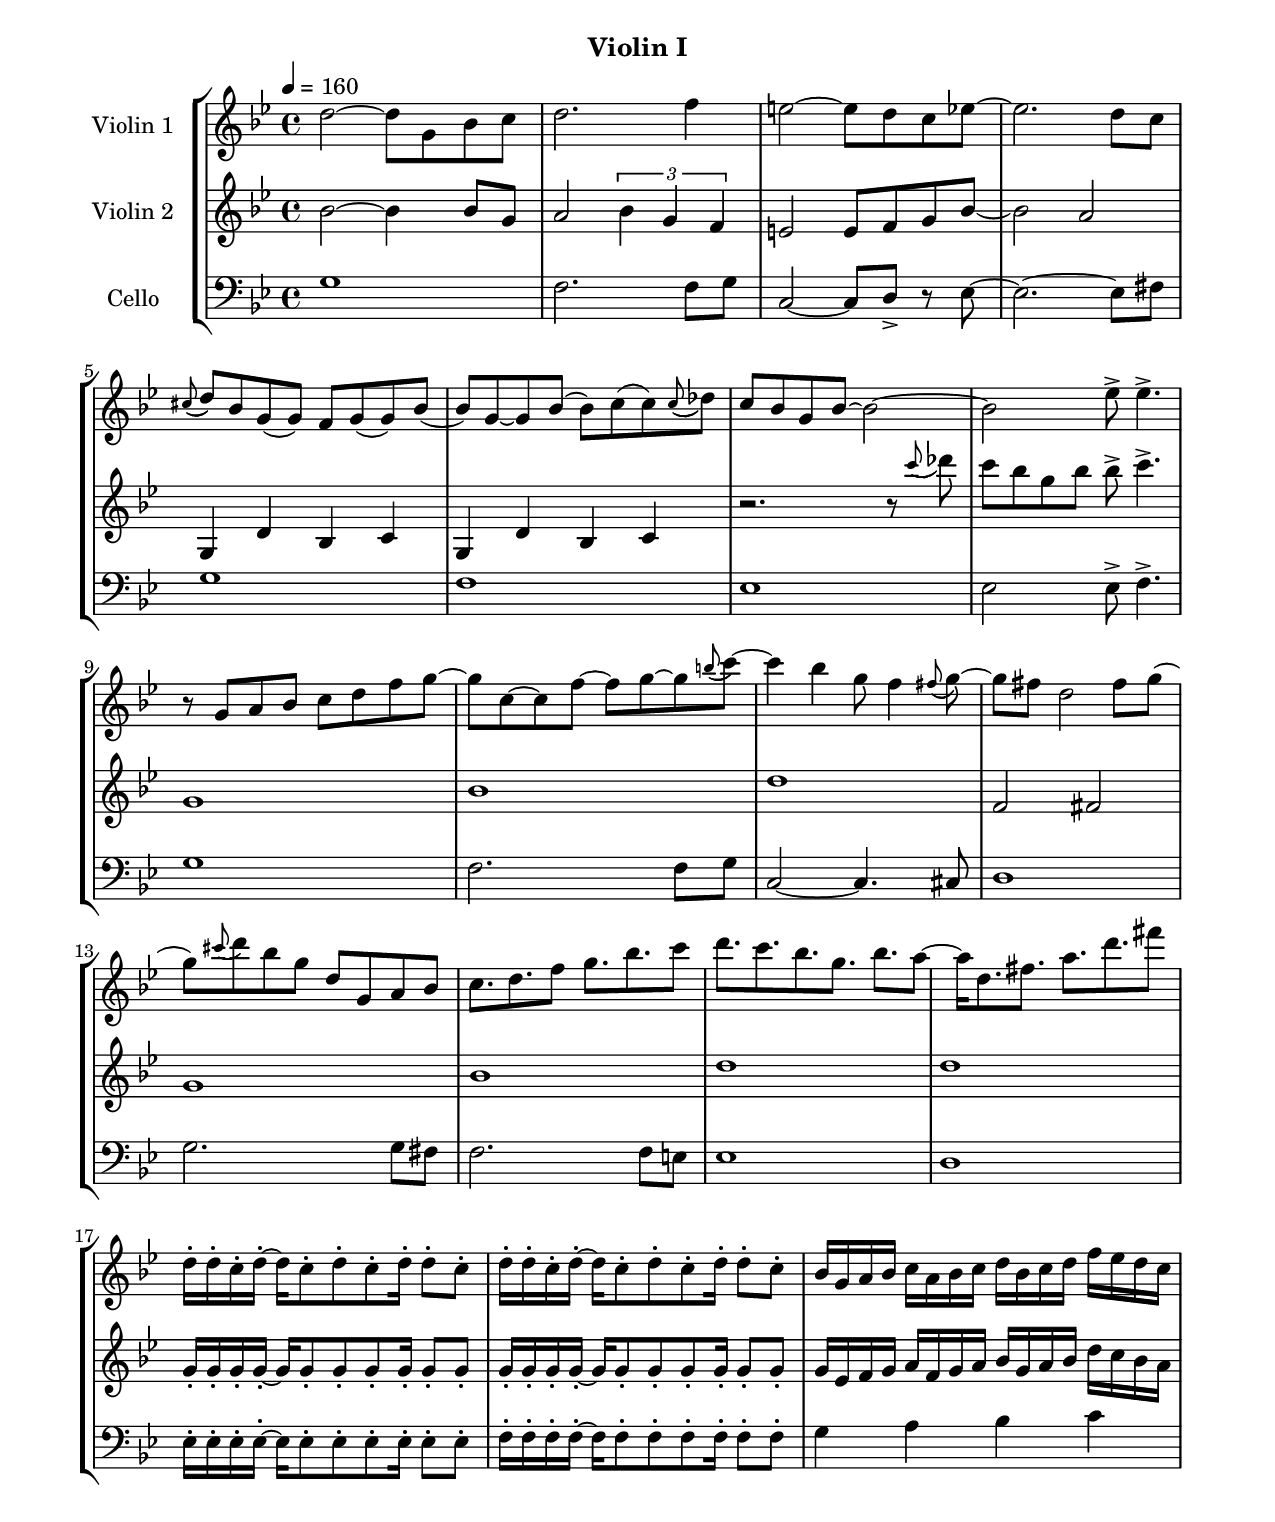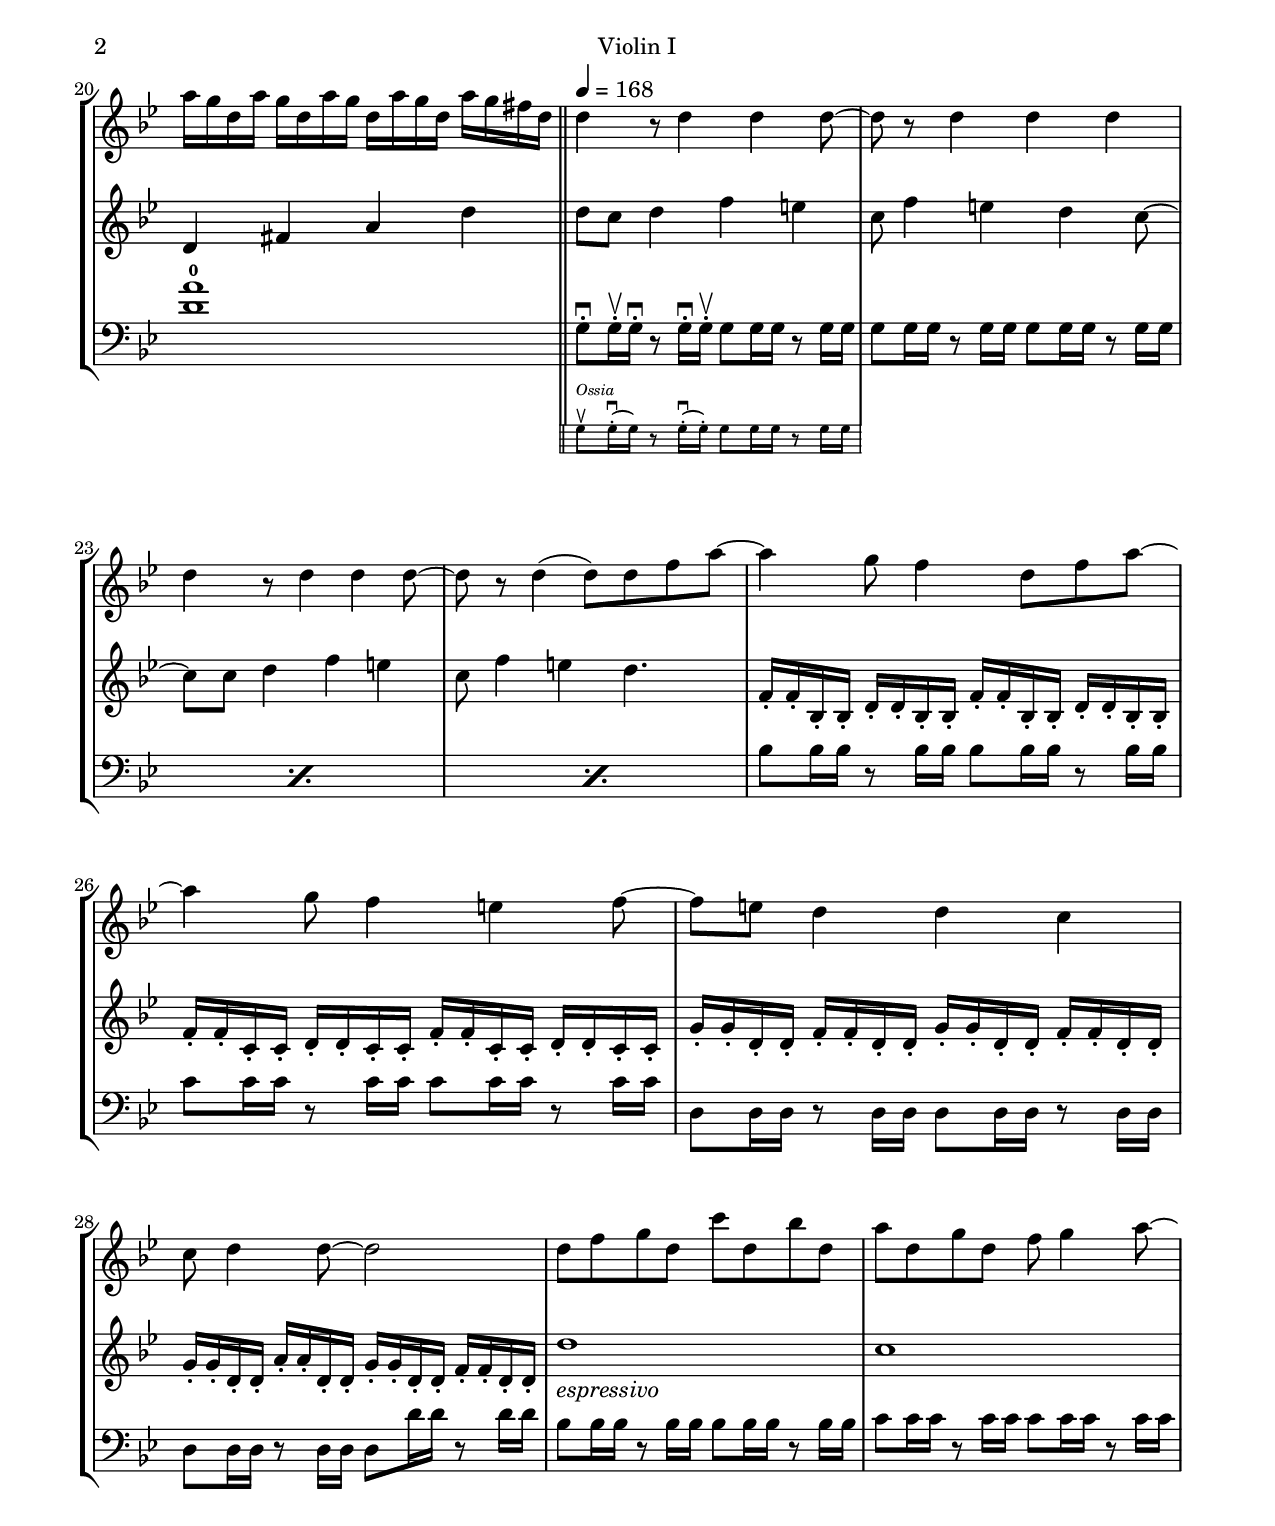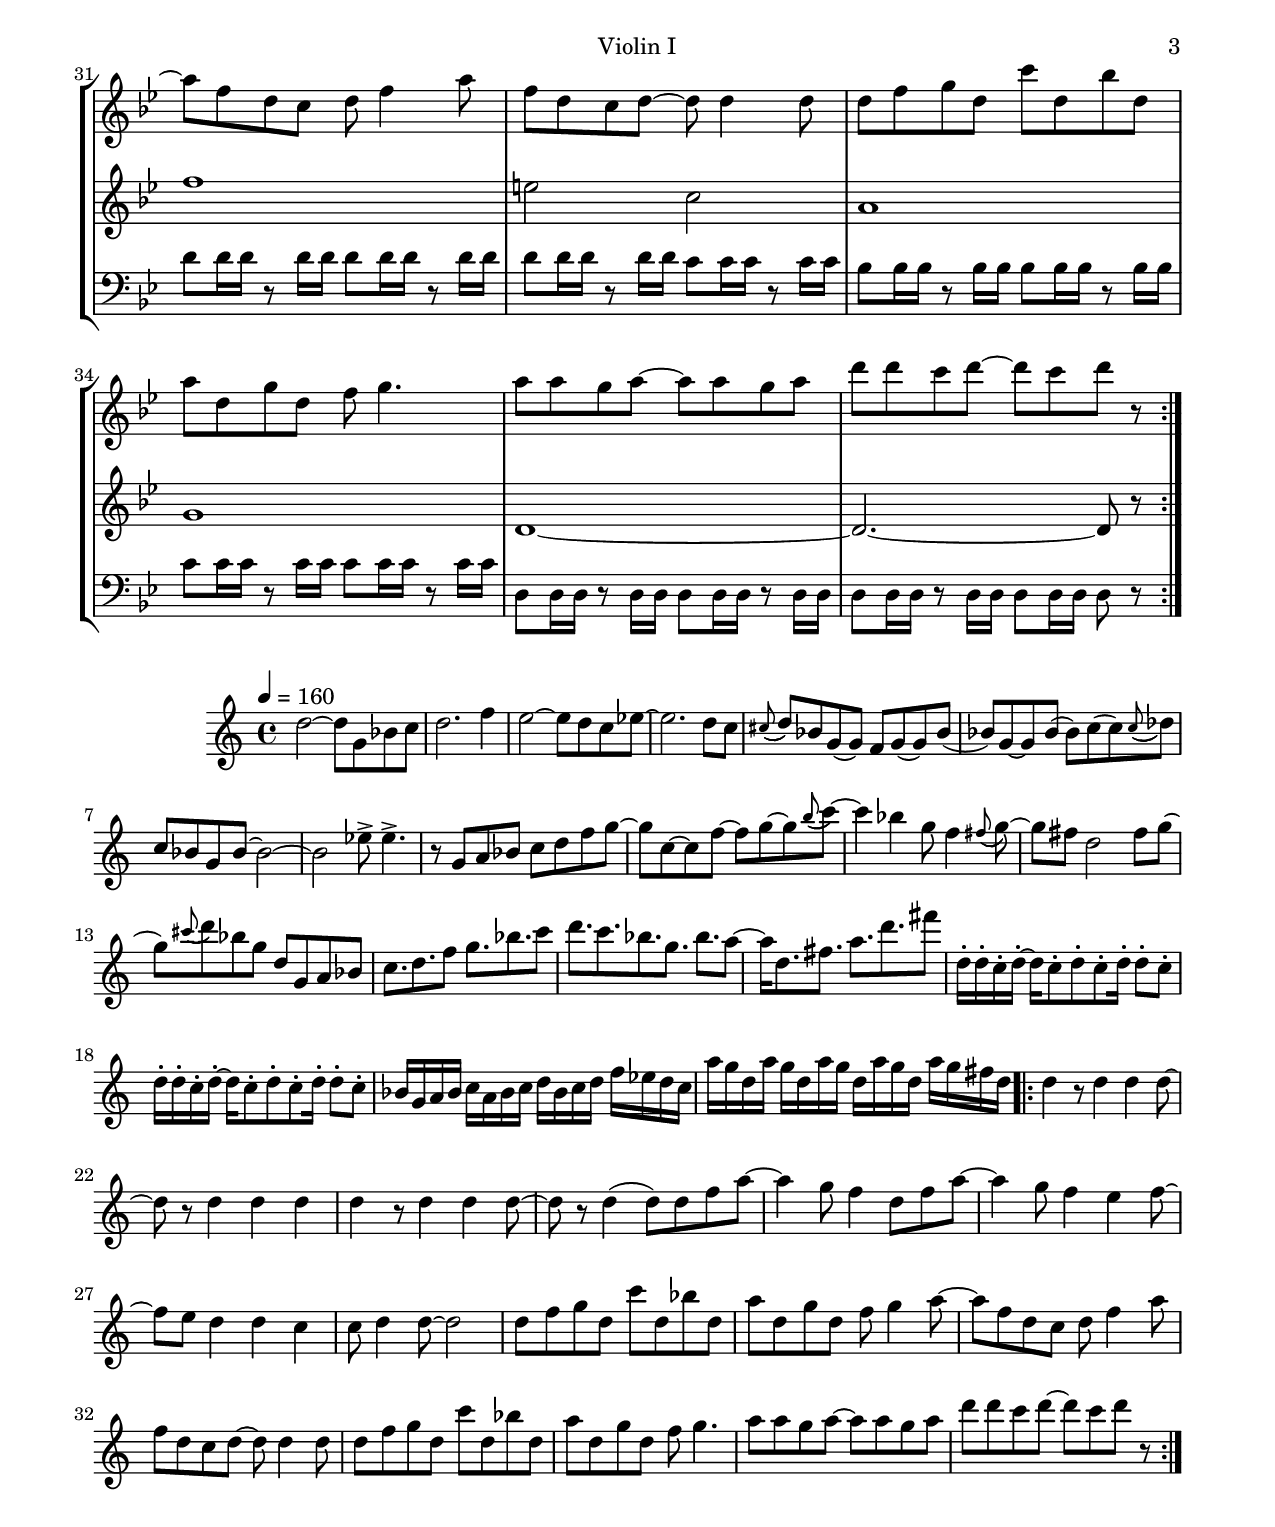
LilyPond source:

\version "2.22.0"

\version "2.22.0"

\paper {
    #(set-paper-size "letter")
    top-margin = 0.625\in
    bottom-margin = 0.625\in
    left-margin = 0.625\in
    right-margin = 0.625\in
    indent = 0.75 \in
    ragged-last-bottom = ##f
    footnote-separator-markup = ##f
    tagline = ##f
}

\header { }

global= {
    \time 4/4
    \key g\minor
}

violinOne = \new Voice \relative c'' {
    \tempo 4 = 160
    d2~ d8 g, bes c
    d2. f4
    e2~ e8 d c es~
    es2. d8 c
    \appoggiatura cis8( d8) bes g( g) f g( g) bes( bes) g~
    g bes( bes) c( c) \appoggiatura c8( des) c bes g bes~ bes2~
    bes2 es8-> es4.-> 
    
    r8 g, a bes c d f g~ g c,~ c f~ f g~ g \appoggiatura b8( c)~
    c4 bes g8 f4 \appoggiatura fis8( g8)~
    g fis d2 fis8 g( 
    g) \appoggiatura cis8( d) bes g d g, a bes
    c8. d f8 g8. bes c8 
    d8. c bes g bes a8~ a16 d,8. fis a d fis8 

    \repeat unfold 2 { d,16-. d-. c-. d~-. d c8-. d-. c-. d16-. d8-. c-. }
    bes16 g a bes c a bes c d bes c d f es d c a' g d a' g d a' g d a' g d a' g fis d
    \repeat volta 2 {
        d4 r8 d4 d d8~
        d8 r d4 d d
        d4 r8 d4 d d8~
        d8 r d4( d8) d f a~
        a4 g8 f4 d8 f a8~
        a4 g8 f4 e4 f8~
        f8 e d4 d c
        c8 d4 d8~ d2
        d8 f g d c' d, bes' d, a' d, g d f g4 a8~
        a f d c d f4 a8 f d c d~ d d4 d8
        d8 f g d c' d, bes' d, a' d, g d f g4.
        a8 a g a~ a8 a g a d d c d~ d c d r8
    }
    
}

violinTwo = \new Voice \relative c'' {
    \tempo 4 = 160
    bes2~ bes4 bes8 g 
    a2 \tuplet 3/2 { bes4 g f}
    e2 e8 f g bes~    
    bes2 a2   
    \repeat unfold 2 { g,4 d' bes c }
    r2. r8 \appoggiatura c''8( des) 
    c bes g bes bes-> c4.->
    g,1
    bes
    d
    f,2 fis
    g1
    bes
    d
    d
    \repeat unfold 2 { g,16-. g-. g-. g~-. g g8-. g-. g-. g16-. g8-. g-. }
    g16 es f g a f g a bes g a bes d c bes a    
    d,4 fis a d
    \repeat volta 2 {
        d8 c d4 f e
        c8 f4 e d c8~
        c8 c d4 f e
        c8 f4 e d4.
        \repeat unfold 2 { f,16-. f-. bes,-. bes-. d-. d-. bes-. bes-. } \repeat unfold 2 { f'-. f-. c-. c-. d-. d-. c-. c-. } 
        \repeat unfold 2 { g'-. g-. d-. d-. f-. f-. d-. d-. } g-. g-. d-. d-. a'-. a-. d,-. d-. g-. g-. d-. d-. f-. f-. d-. d-.   
        d'1_\markup \italic "espressivo"
        c
        f
        e2 c
        a1
        g
        d1~
        d2.~ d8 r8
    }
}

%viola = \new Voice \relative c' {
   % \clef alto
   % r
   % \bar "|."
%}

cello = \new Voice \relative c' {
    \clef bass
    \tempo 4 = 160
    g1
    f2. f8 g
    c,2~ c8 d-> r es~
    es2.~ es8 fis
    g1
    f
    es
    es2 es8-> f4.->
    g1
    f2. f8 g
    c,2~ c4. cis8
    d1
    g2. g8 fis
    f2. f8 e
    es1
    d 
    es16-. es-. es-. es~-. es es8-. es-. es-. es16-. es8-. es-.
    f16-. f-. f-. f~-. f f8-. f-. f-. f16-. f8-. f-.
    g4 a bes c
    < d a'-0 >1 \bar "||" 
    \repeat volta 2 { 
        <<
            { g,8-.\downbow g16-.\upbow g-.\downbow r8 g16-.\downbow g-.\upbow g8 g16 g r8 g16 g }

            \new Staff \with {
                \remove "Time_signature_engraver"
                \magnifyStaff #2/3    
                firstClef = ##f
            }

            {{ \tempo 4 = 168 \clef bass } { g8\upbow^\markup \italic Ossia g16\staccato(\downbow g) 
                r8 g16\staccato(\downbow g\staccato) g8 g16 g r8 g16 g }}
          
        >>
        \repeat percent 3 { g8 g16 g r8 g16 g g8 g16 g r8 g16 g } 
        bes8 bes16 bes r8 bes16 bes bes8 bes16 bes r8 bes16 bes 
        c8 c16 c r8 c16 c c8 c16 c r8 c16 c
        d,8 d16 d r8 d16 d d8 d16 d r8 d16 d
        d8 d16 d r8 d16 d d8 d'16 d r8 d16 d

        bes8 bes16 bes r8 bes16 bes bes8 bes16 bes r8 bes16 bes 
        c8 c16 c r8 c16 c c8 c16 c r8 c16 c
        d8 d16 d r8 d16 d d8 d16 d r8 d16 d
        d8 d16 d r8 d16 d c8 c16 c r8 c16 c

        bes8 bes16 bes r8 bes16 bes bes8 bes16 bes r8 bes16 bes
        c8 c16 c r8 c16 c c8 c16 c r8 c16 c
        d,8 d16 d r8 d16 d d8 d16 d r8 d16 d
        d8 d16 d r8 d16 d d8 d16 d d8 r 
        
    }
}


\score {
    \new StaffGroup <<
        \new Staff \with { instrumentName = "Violin 1" }
        << \global \violinOne >>
        \new Staff \with { instrumentName = "Violin 2" }
        << \global \violinTwo >>
        % \new Staff \with { instrumentName = "Viola" }
        % << \global \viola >>
        \new Staff = "cello" \with { instrumentName = "Cello" }
        << \global \cello >>
    >>
    \layout { }
}


\paper {}

\header {
    instrument = "Violin I"    
}

\score {
<<
    \new Staff {\violinOne}
>>
}
